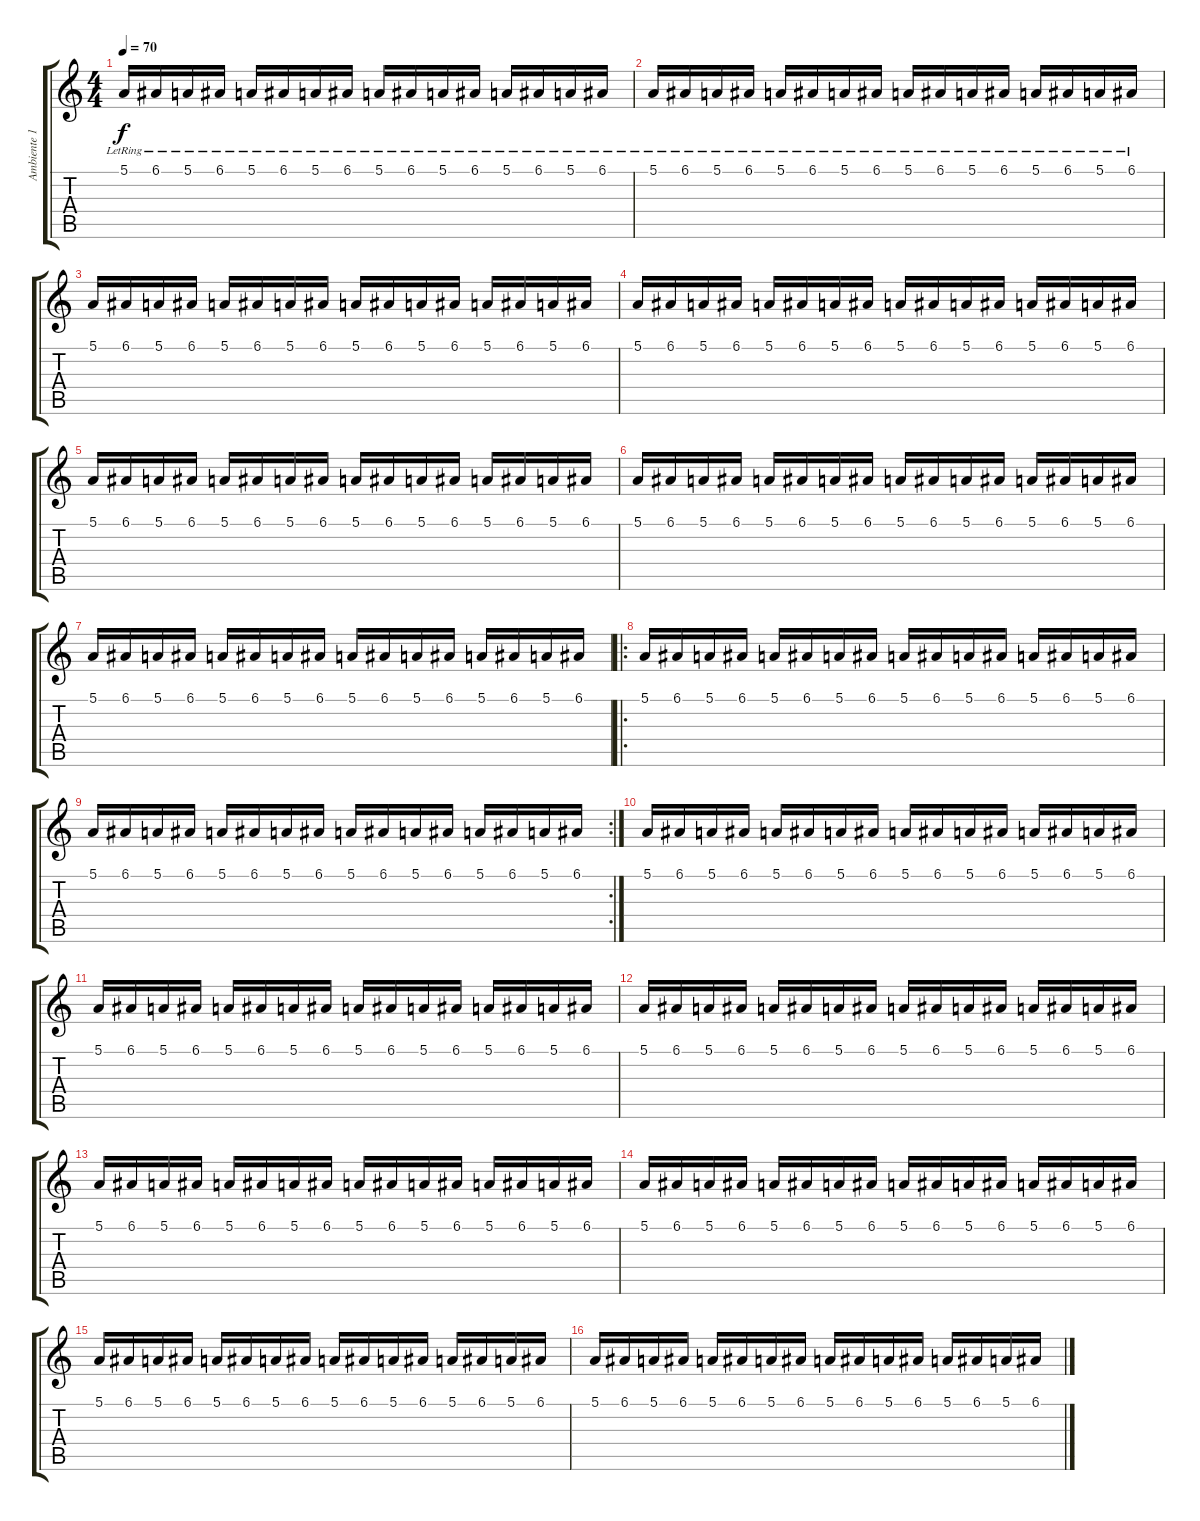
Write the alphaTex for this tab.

\track ("Ambiente 1" "Ambiente 1") {instrument tremolostrings}
\staff {score tabs}
\tuning (E4 B3 G3 D3 A2 E2) {hide}
\ts (4 4)
\tempo 70
\clef g2
\ks c
5.1{lr}.16{dy f} 6.1{lr}.16 5.1{lr}.16 6.1{lr}.16 5.1{lr}.16 6.1{lr}.16 5.1{lr}.16 6.1{lr}.16 5.1{lr}.16 6.1{lr}.16 5.1{lr}.16 6.1{lr}.16 5.1{lr}.16 6.1{lr}.16 5.1{lr}.16 6.1{lr}.16 |
5.1{lr}.16 6.1{lr}.16 5.1{lr}.16 6.1{lr}.16 5.1{lr}.16 6.1{lr}.16 5.1{lr}.16 6.1{lr}.16 5.1{lr}.16 6.1{lr}.16 5.1{lr}.16 6.1{lr}.16 5.1{lr}.16 6.1{lr}.16 5.1{lr}.16 6.1{lr}.16 |
5.1.16 6.1.16 5.1.16 6.1.16 5.1.16 6.1.16 5.1.16 6.1.16 5.1.16 6.1.16 5.1.16 6.1.16 5.1.16 6.1.16 5.1.16 6.1.16 |
5.1.16{volume 5} 6.1.16 5.1.16 6.1.16 5.1.16 6.1.16 5.1.16 6.1.16 5.1.16 6.1.16 5.1.16 6.1.16 5.1.16 6.1.16 5.1.16 6.1.16 |
5.1.16 6.1.16 5.1.16 6.1.16 5.1.16 6.1.16 5.1.16 6.1.16 5.1.16 6.1.16 5.1.16 6.1.16 5.1.16 6.1.16 5.1.16 6.1.16 |
5.1.16{volume 10} 6.1.16 5.1.16 6.1.16 5.1.16 6.1.16 5.1.16 6.1.16 5.1.16 6.1.16 5.1.16 6.1.16 5.1.16 6.1.16 5.1.16 6.1.16 |
5.1.16 6.1.16 5.1.16 6.1.16 5.1.16 6.1.16 5.1.16 6.1.16 5.1.16 6.1.16 5.1.16 6.1.16 5.1.16 6.1.16 5.1.16 6.1.16 |
\ro
5.1.16 6.1.16 5.1.16 6.1.16 5.1.16 6.1.16 5.1.16 6.1.16 5.1.16 6.1.16 5.1.16 6.1.16 5.1.16 6.1.16 5.1.16 6.1.16 |
\rc 2
5.1.16 6.1.16 5.1.16 6.1.16 5.1.16 6.1.16 5.1.16 6.1.16 5.1.16 6.1.16 5.1.16 6.1.16 5.1.16 6.1.16 5.1.16 6.1.16 |
5.1.16 6.1.16 5.1.16 6.1.16 5.1.16 6.1.16 5.1.16 6.1.16 5.1.16 6.1.16 5.1.16 6.1.16 5.1.16 6.1.16 5.1.16 6.1.16 |
5.1.16 6.1.16 5.1.16 6.1.16 5.1.16 6.1.16 5.1.16 6.1.16 5.1.16 6.1.16 5.1.16 6.1.16 5.1.16 6.1.16 5.1.16 6.1.16 |
5.1.16 6.1.16 5.1.16 6.1.16 5.1.16 6.1.16 5.1.16 6.1.16 5.1.16 6.1.16 5.1.16 6.1.16 5.1.16 6.1.16 5.1.16 6.1.16 |
5.1.16 6.1.16 5.1.16 6.1.16 5.1.16 6.1.16 5.1.16 6.1.16 5.1.16 6.1.16 5.1.16 6.1.16 5.1.16 6.1.16 5.1.16 6.1.16 |
5.1.16 6.1.16 5.1.16 6.1.16 5.1.16 6.1.16 5.1.16 6.1.16 5.1.16 6.1.16 5.1.16 6.1.16 5.1.16 6.1.16 5.1.16 6.1.16 |
5.1.16 6.1.16 5.1.16 6.1.16 5.1.16 6.1.16 5.1.16 6.1.16 5.1.16 6.1.16 5.1.16 6.1.16 5.1.16 6.1.16 5.1.16 6.1.16 |
5.1.16 6.1.16 5.1.16 6.1.16 5.1.16 6.1.16 5.1.16 6.1.16 5.1.16 6.1.16 5.1.16 6.1.16 5.1.16 6.1.16 5.1.16 6.1.16
